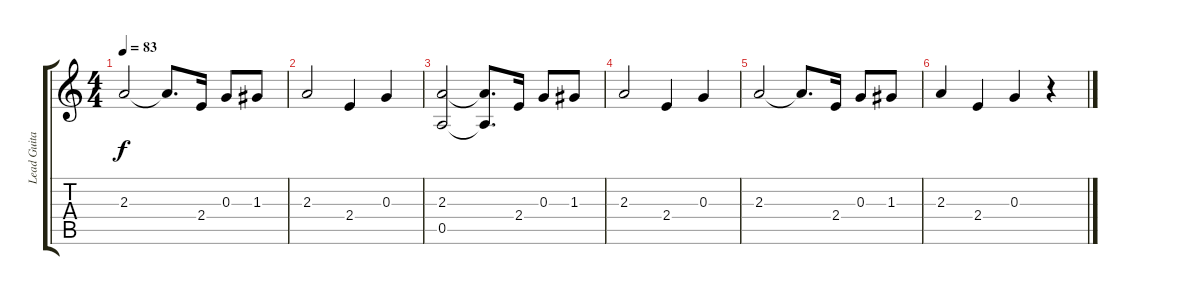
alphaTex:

\track ("Lead Guitar" "Lead Guita") {instrument electricguitarmuted}
\staff {score tabs}
\tuning (E4 B3 G3 D3 A2 E2) {hide}
\ts (4 4)
\tempo 83
\clef g2
\ks c
2.3.2{dy f} 2.3{t}.8{d} 2.4.16 0.3.8 1.3.8 |
2.3.2 2.4.4 0.3.4 |
(2.3 0.5).2 (2.3{t} 0.5{t}).8{d} 2.4.16 0.3.8 1.3.8 |
2.3.2 2.4.4 0.3.4 |
2.3.2 2.3{t}.8{d} 2.4.16 0.3.8 1.3.8 |
2.3.4 2.4.4 0.3.4 r.4
